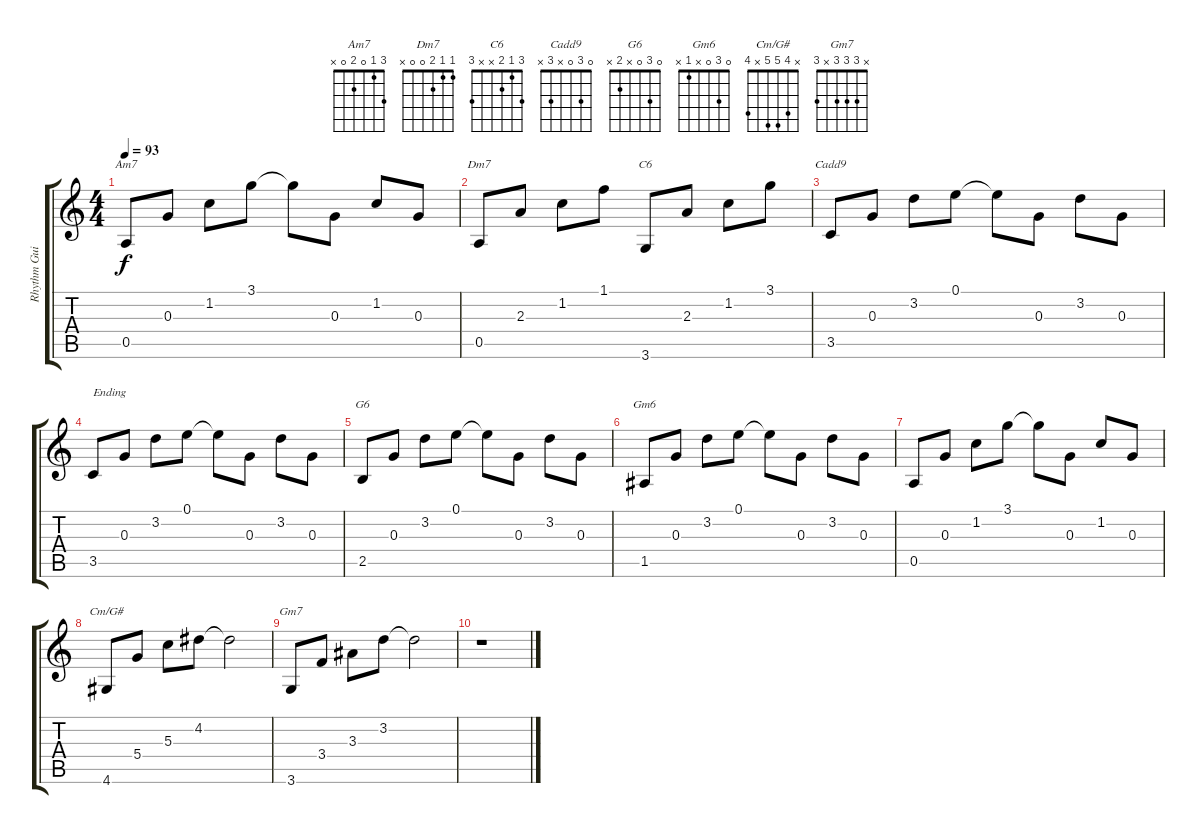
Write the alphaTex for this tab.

\track ("Rhythm Guitar" "Rhythm Gui") {instrument acousticguitarsteel}
\staff {score tabs}
\tuning (E4 B3 G3 D3 A2 E2) {hide}
\chord ("Am7" 3 1 0 2 0 x)
\chord ("Dm7" 1 1 2 0 0 x)
\chord ("C6" 3 1 2 x x 3)
\chord ("Cadd9" 0 3 0 x 3 x)
\chord ("G6" 0 3 0 x 2 x)
\chord ("Gm6" 0 3 0 x 1 x)
\chord ("Cm/G#" x 4 5 5 x 4)
\chord ("Gm7" x 3 3 3 x 3)
\ts (4 4)
\tempo 93
\clef g2
\ks c
0.5.8{ch "Am7" dy f} 0.3.8 1.2.8 3.1.8 3.1{t}.8 0.3.8 1.2.8 0.3.8 |
0.5.8{ch "Dm7"} 2.3.8 1.2.8 1.1.8 3.6.8{ch "C6"} 2.3.8 1.2.8 3.1.8 |
3.5.8{ch "Cadd9"} 0.3.8 3.2.8 0.1.8 0.1{t}.8 0.3.8 3.2.8 0.3.8 |
3.5.8{txt "Ending"} 0.3.8 3.2.8 0.1.8 0.1{t}.8 0.3.8 3.2.8 0.3.8 |
2.5.8{ch "G6"} 0.3.8 3.2.8 0.1.8 0.1{t}.8 0.3.8 3.2.8 0.3.8 |
1.5.8{ch "Gm6"} 0.3.8 3.2.8 0.1.8 0.1{t}.8 0.3.8 3.2.8 0.3.8 |
0.5.8 0.3.8 1.2.8 3.1.8 3.1{t}.8 0.3.8 1.2.8 0.3.8 |
4.6.8{ch "Cm/G#"} 5.4.8 5.3.8 4.2.8 4.2{t}.2 |
3.6.8{ch "Gm7"} 3.4.8 3.3.8 3.2.8 3.2{t}.2 |
r.1
